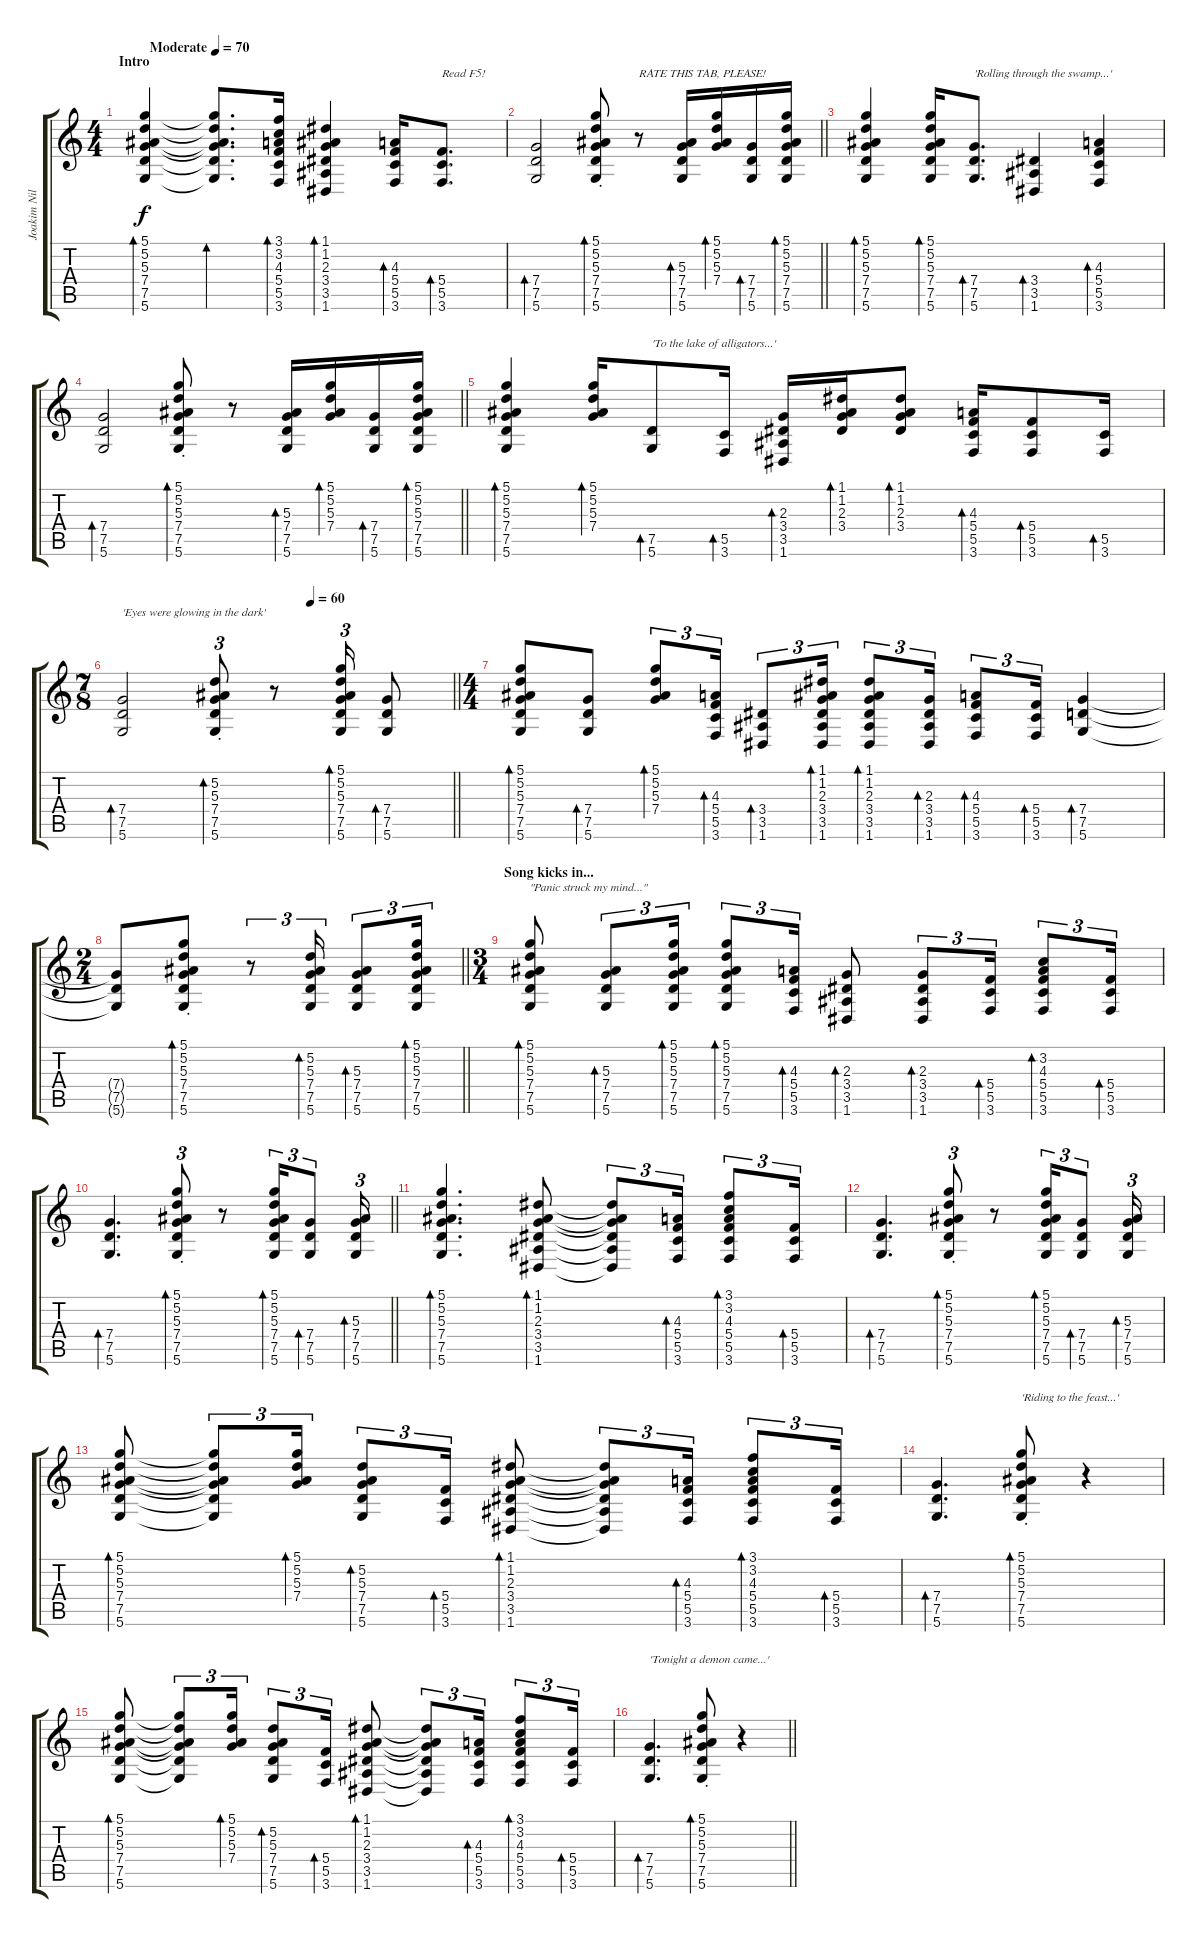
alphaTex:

\track ("Joakim Nilsson" "Joakim Nil") {instrument electricguitarjazz}
\staff {score tabs}
\tuning (D4 A3 F3 C3 G2 D2) {hide}
\ts (4 4)
\section ("" "Intro")
\tempo (70 "Moderate")
\clef g2
\ks c
(5.1 5.2 5.3 7.4 7.5 5.6).4{bd 30 dy f instrument electricguitarjazz} (5.1{t} 5.2{t} 5.3{t} 7.4{t} 7.5{t} 5.6{t}).8{d bd 30} (3.1 3.2 4.3 5.4 5.5 3.6).16{bd 30} (1.1 1.2 2.3 3.4 3.5 1.6).4{bd 30} (4.3 5.4 5.5 3.6).16{bd 60} (5.4 5.5 3.6).8{d bd 60 txt "Read F5!"} |
\barLineRight lightlight
(7.4 7.5 5.6).2{bd 30} (5.1{st} 5.2{st} 5.3{st} 7.4{st} 7.5{st} 5.6{st}).8{bd 30} r.8{txt "RATE THIS TAB, PLEASE!"} (5.3 7.4 7.5 5.6).16{bd 30} (5.1 5.2 5.3 7.4).16{bd 30} (7.4 7.5 5.6).16{bd 30} (5.1 5.2 5.3 7.4 7.5 5.6).16{bd 30} |
(5.1 5.2 5.3 7.4 7.5 5.6).4{bd 30} (5.1 5.2 5.3 7.4 7.5 5.6).16{bd 30} (7.4 7.5 5.6).8{d bd 30 txt "'Rolling through the swamp...'"} (3.4 3.5 1.6).4{bd 60} (4.3 5.4 5.5 3.6).4{bd 60} |
\barLineRight lightlight
(7.4 7.5 5.6).2{bd 30} (5.1{st} 5.2{st} 5.3{st} 7.4{st} 7.5{st} 5.6{st}).8{bd 30} r.8 (5.3 7.4 7.5 5.6).16{bd 30} (5.1 5.2 5.3 7.4).16{bd 30} (7.4 7.5 5.6).16{bd 30} (5.1 5.2 5.3 7.4 7.5 5.6).16{bd 30} |
(5.1 5.2 5.3 7.4 7.5 5.6).4{bd 60} (5.1 5.2 5.3 7.4).16{bd 60} (7.5 5.6).8{bd 60 txt "'To the lake of alligators...'"} (5.5 3.6).16{bd 60} (2.3 3.4 3.5 1.6).16{bd 60} (1.1 1.2 2.3 3.4).16{bd 60} (1.1 1.2 2.3 3.4).8{bd 60} (4.3 5.4 5.5 3.6).16{bd 60} (5.4 5.5 3.6).8{bd 60} (5.5 3.6).16{bd 60} |
\ts (7 8)
\tempo (60 0.5714285714285714)
\barLineRight lightlight
(7.4 7.5 5.6).2{bd 30 txt "'Eyes were glowing in the dark'"} (5.2{st} 5.3{st} 7.4{st} 7.5{st} 5.6{st}).8{tu (3 2) bd 30} r.8 (5.1 5.2 5.3 7.4 7.5 5.6).16{tu (3 2) bd 30} (7.4 7.5 5.6).8{bd 60} |
\ts (4 4)
(5.1 5.2 5.3 7.4 7.5 5.6).8{bd 30} (7.4 7.5 5.6).8{bd 30} (5.1 5.2 5.3 7.4).8{tu (3 2) bd 30} (4.3 5.4 5.5 3.6).16{tu (3 2) bd 30} (3.4 3.5 1.6).8{tu (3 2) bd 30} (1.1 1.2 2.3 3.4 3.5 1.6).16{tu (3 2) bd 30} (1.1 1.2 2.3 3.4 3.5 1.6).8{tu (3 2) bd 30} (2.3 3.4 3.5 1.6).16{tu (3 2) bd 30} (4.3 5.4 5.5 3.6).8{tu (3 2) bd 30} (5.4 5.5 3.6).16{tu (3 2) bd 30} (7.4 7.5 5.6).4{bd 30} |
\ts (2 4)
\barLineRight lightlight
(7.4{t} 7.5{t} 5.6{t}).8 (5.1{st} 5.2{st} 5.3{st} 7.4{st} 7.5{st} 5.6{st}).8{bd 30} r.8{tu (3 2)} (5.2 5.3 7.4 7.5 5.6).16{tu (3 2) bd 30} (5.3 7.4 7.5 5.6).8{tu (3 2) bd 30} (5.1 5.2 5.3 7.4 7.5 5.6).16{tu (3 2) bd 30} |
\ts (3 4)
\section ("" "Song kicks in...")
(5.1 5.2 5.3 7.4 7.5 5.6).8{bd 30 txt "\"Panic struck my mind...\""} (5.3 7.4 7.5 5.6).8{tu (3 2) bd 30} (5.1 5.2 5.3 7.4 7.5 5.6).16{tu (3 2) bd 30} (5.1 5.2 5.3 7.4 7.5 5.6).8{tu (3 2) bd 30} (4.3 5.4 5.5 3.6).16{tu (3 2) bd 30} (2.3 3.4 3.5 1.6).8{bd 30} (2.3 3.4 3.5 1.6).8{tu (3 2) bd 30} (5.4 5.5 3.6).16{tu (3 2) bd 30} (3.2 4.3 5.4 5.5 3.6).8{tu (3 2) bd 30} (5.4 5.5 3.6).16{tu (3 2) bd 30} |
\barLineRight lightlight
(7.4 7.5 5.6).4{d bd 30} (5.1{st} 5.2{st} 5.3{st} 7.4{st} 7.5{st} 5.6{st}).8{tu (3 2) bd 30} r.8 (5.1 5.2 5.3 7.4 7.5 5.6).16{tu (3 2) bd 30} (7.4 7.5 5.6).8{tu (3 2) bd 60} (5.3 7.4 7.5 5.6).16{tu (3 2) bd 30} |
(5.1 5.2 5.3 7.4 7.5 5.6).4{d bd 30} (1.1 1.2 2.3 3.4 3.5 1.6).8{bd 30} (1.1{t} 1.2{t} 2.3{t} 3.4{t} 3.5{t} 1.6{t}).8{tu (3 2)} (4.3 5.4 5.5 3.6).16{tu (3 2) bd 30} (3.1 3.2 4.3 5.4 5.5 3.6).8{tu (3 2) bd 30} (5.4 5.5 3.6).16{tu (3 2) bd 30} |
(7.4 7.5 5.6).4{d bd 30} (5.1{st} 5.2{st} 5.3{st} 7.4{st} 7.5{st} 5.6{st}).8{tu (3 2) bd 30} r.8 (5.1 5.2 5.3 7.4 7.5 5.6).16{tu (3 2) bd 30} (7.4 7.5 5.6).8{tu (3 2) bd 60} (5.3 7.4 7.5 5.6).16{tu (3 2) bd 30} |
(5.1 5.2 5.3 7.4 7.5 5.6).8{bd 30} (5.1{t} 5.2{t} 5.3{t} 7.4{t} 7.5{t} 5.6{t}).8{tu (3 2)} (5.1 5.2 5.3 7.4).16{tu (3 2) bd 30} (5.2 5.3 7.4 7.5 5.6).8{tu (3 2) bd 30} (5.4 5.5 3.6).16{tu (3 2) bd 30} (1.1 1.2 2.3 3.4 3.5 1.6).8{bd 30} (1.1{t} 1.2{t} 2.3{t} 3.4{t} 3.5{t} 1.6{t}).8{tu (3 2)} (4.3 5.4 5.5 3.6).16{tu (3 2) bd 30} (3.1 3.2 4.3 5.4 5.5 3.6).8{tu (3 2) bd 30} (5.4 5.5 3.6).16{tu (3 2) bd 30} |
(7.4 7.5 5.6).4{d bd 30} (5.1{st} 5.2{st} 5.3{st} 7.4{st} 7.5{st} 5.6{st}).8{bd 30 txt "'Riding to the feast...'"} r.4 |
(5.1 5.2 5.3 7.4 7.5 5.6).8{bd 30} (5.1{t} 5.2{t} 5.3{t} 7.4{t} 7.5{t} 5.6{t}).8{tu (3 2)} (5.1 5.2 5.3 7.4).16{tu (3 2) bd 30} (5.2 5.3 7.4 7.5 5.6).8{tu (3 2) bd 30} (5.4 5.5 3.6).16{tu (3 2) bd 30} (1.1 1.2 2.3 3.4 3.5 1.6).8{bd 30} (1.1{t} 1.2{t} 2.3{t} 3.4{t} 3.5{t} 1.6{t}).8{tu (3 2)} (4.3 5.4 5.5 3.6).16{tu (3 2) bd 30} (3.1 3.2 4.3 5.4 5.5 3.6).8{tu (3 2) bd 30} (5.4 5.5 3.6).16{tu (3 2) bd 30} |
\barLineRight lightlight
(7.4 7.5 5.6).4{d bd 30 txt "'Tonight a demon came...'"} (5.1{st} 5.2{st} 5.3{st} 7.4{st} 7.5{st} 5.6{st}).8{bd 30} r.4
